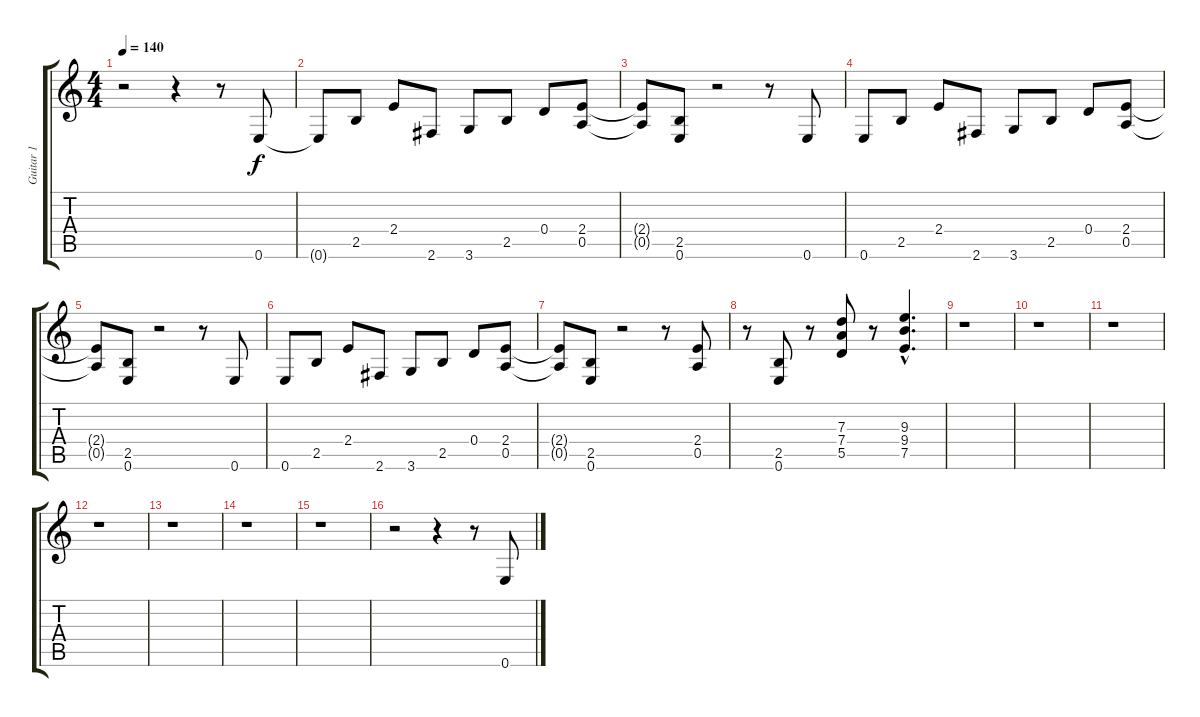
\track ("Guitar 1            " "Guitar 1  ") {instrument distortionguitar}
\staff {score tabs}
\tuning (E4 B3 G3 D3 A2 E2) {hide}
\ts (4 4)
\tempo 140
\clef g2
\ks c
r.2{dy f instrument distortionguitar} r.4 r.8 0.6.8 |
0.6{t}.8 2.5.8 2.4.8 2.6.8 3.6.8 2.5.8 0.4.8 (2.4 0.5).8 |
(2.4{t} 0.5{t}).8 (2.5 0.6).8 r.2 r.8 0.6.8 |
0.6.8 2.5.8 2.4.8 2.6.8 3.6.8 2.5.8 0.4.8 (2.4 0.5).8 |
(2.4{t} 0.5{t}).8 (2.5 0.6).8 r.2 r.8 0.6.8 |
0.6.8 2.5.8 2.4.8 2.6.8 3.6.8 2.5.8 0.4.8 (2.4 0.5).8 |
(2.4{t} 0.5{t}).8 (2.5 0.6).8 r.2 r.8 (2.4 0.5).8 |
r.8 (2.5 0.6).8 r.8 (7.3 7.4 5.5).8 r.8 (9.3{hac} 9.4{hac} 7.5{hac}).4{d} |
r.1 |
r.1 |
r.1 |
r.1 |
r.1 |
r.1 |
r.1 |
r.2 r.4 r.8 0.6.8
